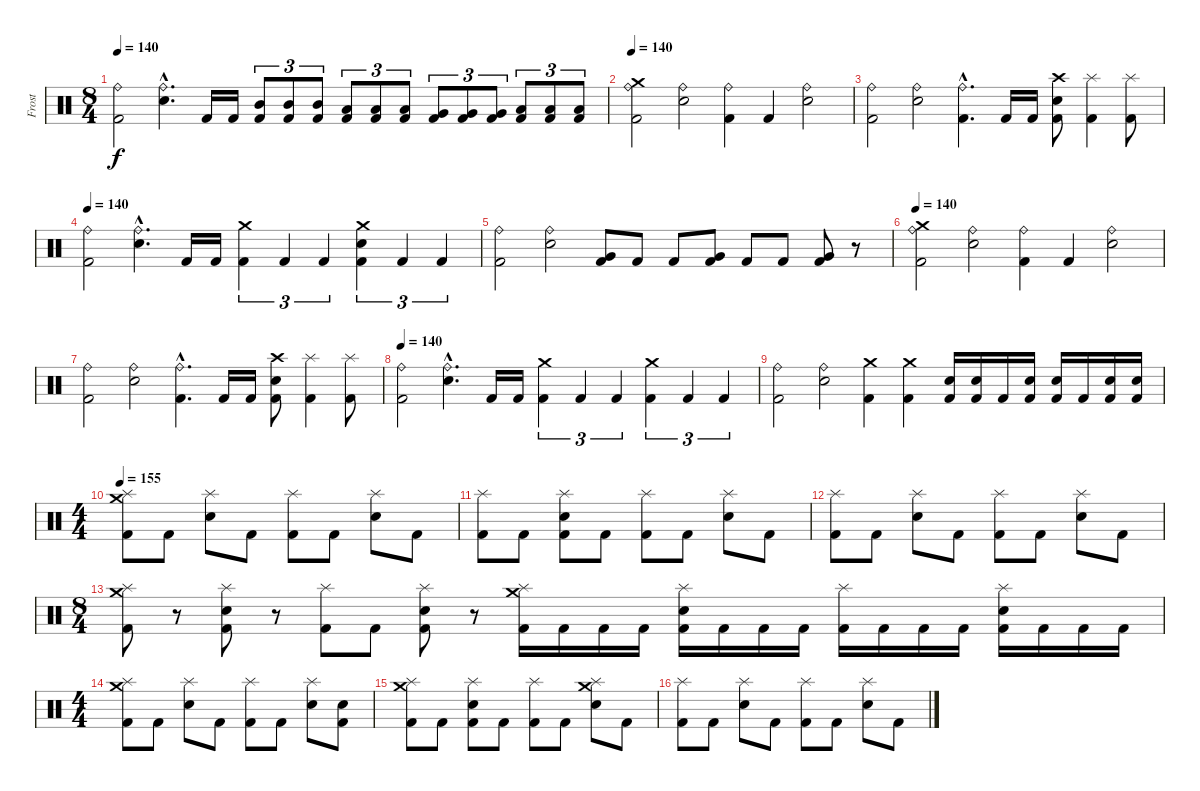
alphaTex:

\track ("Frost" "Frost") {instrument percussion}
\staff {score}
\articulation defaults
\ts (8 4)
\tempo 140
\clef neutral
\ks c
("Kick (hit) 2" "Ride (bell)").2{dy f} ("Electric Snare (hit)"{hac} "Ride (bell)"{hac}).4{d} "Kick (hit) 2".16 "Kick (hit) 2".16 ("Kick (hit) 2" "Mid Tom (hit)").8{tu (3 2)} ("Kick (hit) 2" "Mid Tom (hit)").8{tu (3 2)} ("Kick (hit) 2" "Mid Tom (hit)").8{tu (3 2)} ("Kick (hit) 2" "Low Tom (hit)").8{tu (3 2)} ("Kick (hit) 2" "Low Tom (hit)").8{tu (3 2)} ("Kick (hit) 2" "Low Tom (hit)").8{tu (3 2)} ("Kick (hit) 2" "Very Low Tom (hit)").8{tu (3 2)} ("Kick (hit) 2" "Very Low Tom (hit)").8{tu (3 2)} ("Kick (hit) 2" "Very Low Tom (hit)").8{tu (3 2)} ("Kick (hit) 2" "Low Floor Tom (hit)").8{tu (3 2)} ("Kick (hit) 2" "Low Floor Tom (hit)").8{tu (3 2)} ("Kick (hit) 2" "Low Floor Tom (hit)").8{tu (3 2)} |
\tempo 140
("Kick (hit) 2" "Ride (bell)" "Crash medium (hit)").2 ("Electric Snare (hit)" "Ride (bell)").2 ("Kick (hit) 2" "Ride (bell)").4 "Kick (hit) 2".4 ("Electric Snare (hit)" "Ride (bell)").2 |
("Kick (hit) 2" "Ride (bell)").2 ("Electric Snare (hit)" "Ride (bell)").2 ("Kick (hit) 2"{hac} "Ride (bell)"{hac}).4{d} "Kick (hit) 2".16 "Kick (hit) 2".16 ("Kick (hit) 2" "Electric Snare (hit)" "Crash high (hit)").8 ("Kick (hit) 2" "Splash (hit)").4 ("Kick (hit) 2" "Splash (hit)").8 |
\tempo 140
("Kick (hit) 2" "Ride (bell)").2 ("Electric Snare (hit)"{hac} "Ride (bell)"{hac}).4{d} "Kick (hit) 2".16 "Kick (hit) 2".16 ("Kick (hit) 2" "Crash medium (hit)").4{tu (3 2)} "Kick (hit) 2".4{tu (3 2)} "Kick (hit) 2".4{tu (3 2)} ("Kick (hit) 2" "Electric Snare (hit)" "Crash medium (hit)").4{tu (3 2)} "Kick (hit) 2".4{tu (3 2)} "Kick (hit) 2".4{tu (3 2)} |
("Kick (hit) 2" "Ride (bell)").2 ("Electric Snare (hit)" "Ride (bell)").2 ("Kick (hit) 2" "Very Low Tom (hit)").8 "Kick (hit) 2".8 "Kick (hit) 2".8 ("Kick (hit) 2" "Very Low Tom (hit)").8 "Kick (hit) 2".8 "Kick (hit) 2".8 ("Kick (hit) 2" "Very Low Tom (hit)").8 r.8 |
\tempo 140
("Kick (hit) 2" "Crash medium (hit)" "Ride (bell)").2 ("Electric Snare (hit)" "Ride (bell)").2 ("Kick (hit) 2" "Ride (bell)").4 "Kick (hit) 2".4 ("Electric Snare (hit)" "Ride (bell)").2 |
("Kick (hit) 2" "Ride (bell)").2 ("Electric Snare (hit)" "Ride (bell)").2 ("Kick (hit) 2"{hac} "Ride (bell)"{hac}).4{d} "Kick (hit) 2".16 "Kick (hit) 2".16 ("Kick (hit) 2" "Electric Snare (hit)" "Crash high (hit)").8 ("Kick (hit) 2" "Splash (hit)").4 ("Kick (hit) 2" "Splash (hit)").8 |
\tempo 140
("Kick (hit) 2" "Ride (bell)").2 ("Electric Snare (hit)"{hac} "Ride (bell)"{hac}).4{d} "Kick (hit) 2".16 "Kick (hit) 2".16 ("Kick (hit) 2" "Crash medium (hit)").4{tu (3 2)} "Kick (hit) 2".4{tu (3 2)} "Kick (hit) 2".4{tu (3 2)} ("Kick (hit) 2" "Crash medium (hit)").4{tu (3 2)} "Kick (hit) 2".4{tu (3 2)} "Kick (hit) 2".4{tu (3 2)} |
("Kick (hit) 2" "Ride (bell)").2 ("Electric Snare (hit)" "Ride (bell)").2 ("Kick (hit) 2" "Crash medium (hit)").4 ("Kick (hit) 2" "Crash medium (hit)").4 ("Kick (hit) 2" "Electric Snare (hit)").16 ("Kick (hit) 2" "Electric Snare (hit)").16 "Kick (hit) 2".16 ("Kick (hit) 2" "Electric Snare (hit)").16 ("Kick (hit) 2" "Electric Snare (hit)").16 "Kick (hit) 2".16 ("Kick (hit) 2" "Electric Snare (hit)").16 ("Kick (hit) 2" "Electric Snare (hit)").16 |
\ts (4 4)
\tempo 155
("Kick (hit) 2" "Splash (hit)" "Crash medium (hit)").8 "Kick (hit) 2".8 ("Electric Snare (hit)" "Splash (hit)").8 "Kick (hit) 2".8 ("Kick (hit) 2" "Splash (hit)").8 "Kick (hit) 2".8 ("Electric Snare (hit)" "Splash (hit)").8 "Kick (hit) 2".8 |
("Kick (hit) 2" "Splash (hit)").8 "Kick (hit) 2".8 ("Kick (hit) 2" "Electric Snare (hit)" "Splash (hit)").8 "Kick (hit) 2".8 ("Kick (hit) 2" "Splash (hit)").8 "Kick (hit) 2".8 ("Electric Snare (hit)" "Splash (hit)").8 "Kick (hit) 2".8 |
("Kick (hit) 2" "Splash (hit)").8 "Kick (hit) 2".8 ("Electric Snare (hit)" "Splash (hit)").8 "Kick (hit) 2".8 ("Kick (hit) 2" "Splash (hit)").8 "Kick (hit) 2".8 ("Electric Snare (hit)" "Splash (hit)").8 "Kick (hit) 2".8 |
\ts (8 4)
("Kick (hit) 2" "Splash (hit)" "Crash medium (hit)").8 r.8 ("Kick (hit) 2" "Electric Snare (hit)" "Splash (hit)").8 r.8 ("Kick (hit) 2" "Splash (hit)").8 "Kick (hit) 2".8 ("Kick (hit) 2" "Electric Snare (hit)" "Splash (hit)").8 r.8 ("Kick (hit) 2" "Splash (hit)" "Crash medium (hit)").16 "Kick (hit) 2".16 "Kick (hit) 2".16 "Kick (hit) 2".16 ("Kick (hit) 2" "Electric Snare (hit)" "Splash (hit)").16 "Kick (hit) 2".16 "Kick (hit) 2".16 "Kick (hit) 2".16 ("Kick (hit) 2" "Splash (hit)").16 "Kick (hit) 2".16 "Kick (hit) 2".16 "Kick (hit) 2".16 ("Kick (hit) 2" "Electric Snare (hit)" "Splash (hit)").16 "Kick (hit) 2".16 "Kick (hit) 2".16 "Kick (hit) 2".16 |
\ts (4 4)
("Kick (hit) 2" "Splash (hit)" "Crash medium (hit)").8 "Kick (hit) 2".8 ("Electric Snare (hit)" "Splash (hit)").8 "Kick (hit) 2".8 ("Kick (hit) 2" "Splash (hit)").8 "Kick (hit) 2".8 ("Electric Snare (hit)" "Splash (hit)").8 ("Kick (hit) 2" "Electric Snare (hit)").8 |
("Kick (hit) 2" "Splash (hit)" "Crash medium (hit)").8 "Kick (hit) 2".8 ("Kick (hit) 2" "Electric Snare (hit)" "Splash (hit)").8 "Kick (hit) 2".8 ("Kick (hit) 2" "Splash (hit)").8 "Kick (hit) 2".8 ("Electric Snare (hit)" "Splash (hit)" "Crash medium (hit)").8 "Kick (hit) 2".8 |
("Kick (hit) 2" "Splash (hit)").8 "Kick (hit) 2".8 ("Electric Snare (hit)" "Splash (hit)").8 "Kick (hit) 2".8 ("Kick (hit) 2" "Splash (hit)").8 "Kick (hit) 2".8 ("Electric Snare (hit)" "Splash (hit)").8 "Kick (hit) 2".8
